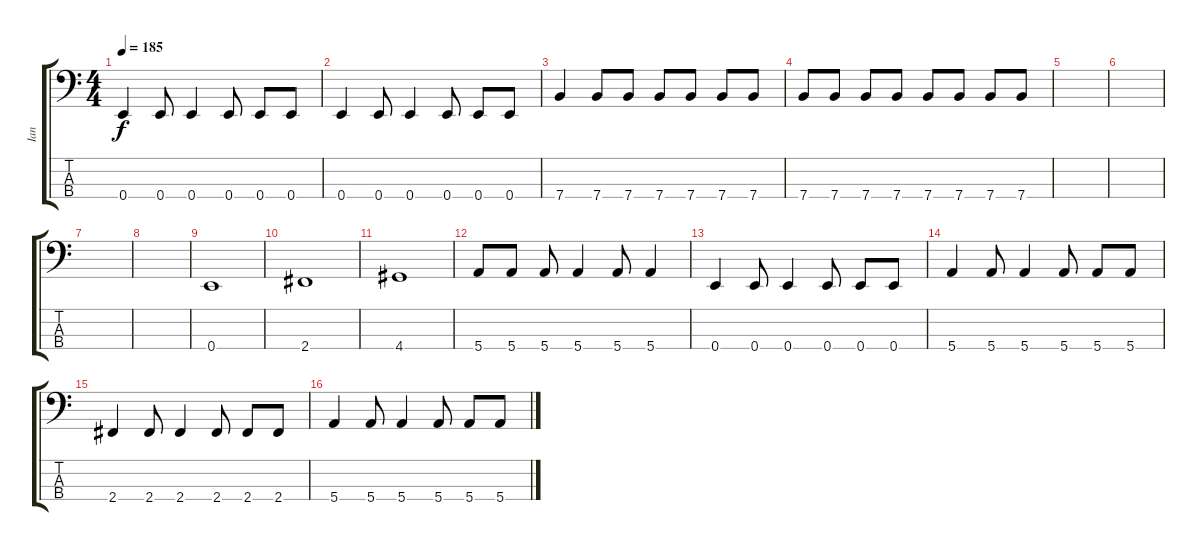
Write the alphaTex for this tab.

\track ("Ian" "Ian") {instrument electricbasspick}
\staff {score tabs}
\tuning (G2 D2 A1 E1) {hide}
\ts (4 4)
\tempo 185
\clef f4
\ks c
0.4.4{dy f} 0.4.8 0.4.4 0.4.8 0.4.8 0.4.8 |
0.4.4 0.4.8 0.4.4 0.4.8 0.4.8 0.4.8 |
7.4.4 7.4.8 7.4.8 7.4.8 7.4.8 7.4.8 7.4.8 |
7.4.8 7.4.8 7.4.8 7.4.8 7.4.8 7.4.8 7.4.8 7.4.8 |
|
|
|
|
0.4.1 |
2.4.1 |
4.4.1 |
5.4.8 5.4.8 5.4.8 5.4.4 5.4.8 5.4.4 |
0.4.4 0.4.8 0.4.4 0.4.8 0.4.8 0.4.8 |
5.4.4 5.4.8 5.4.4 5.4.8 5.4.8 5.4.8 |
2.4.4 2.4.8 2.4.4 2.4.8 2.4.8 2.4.8 |
5.4.4 5.4.8 5.4.4 5.4.8 5.4.8 5.4.8
